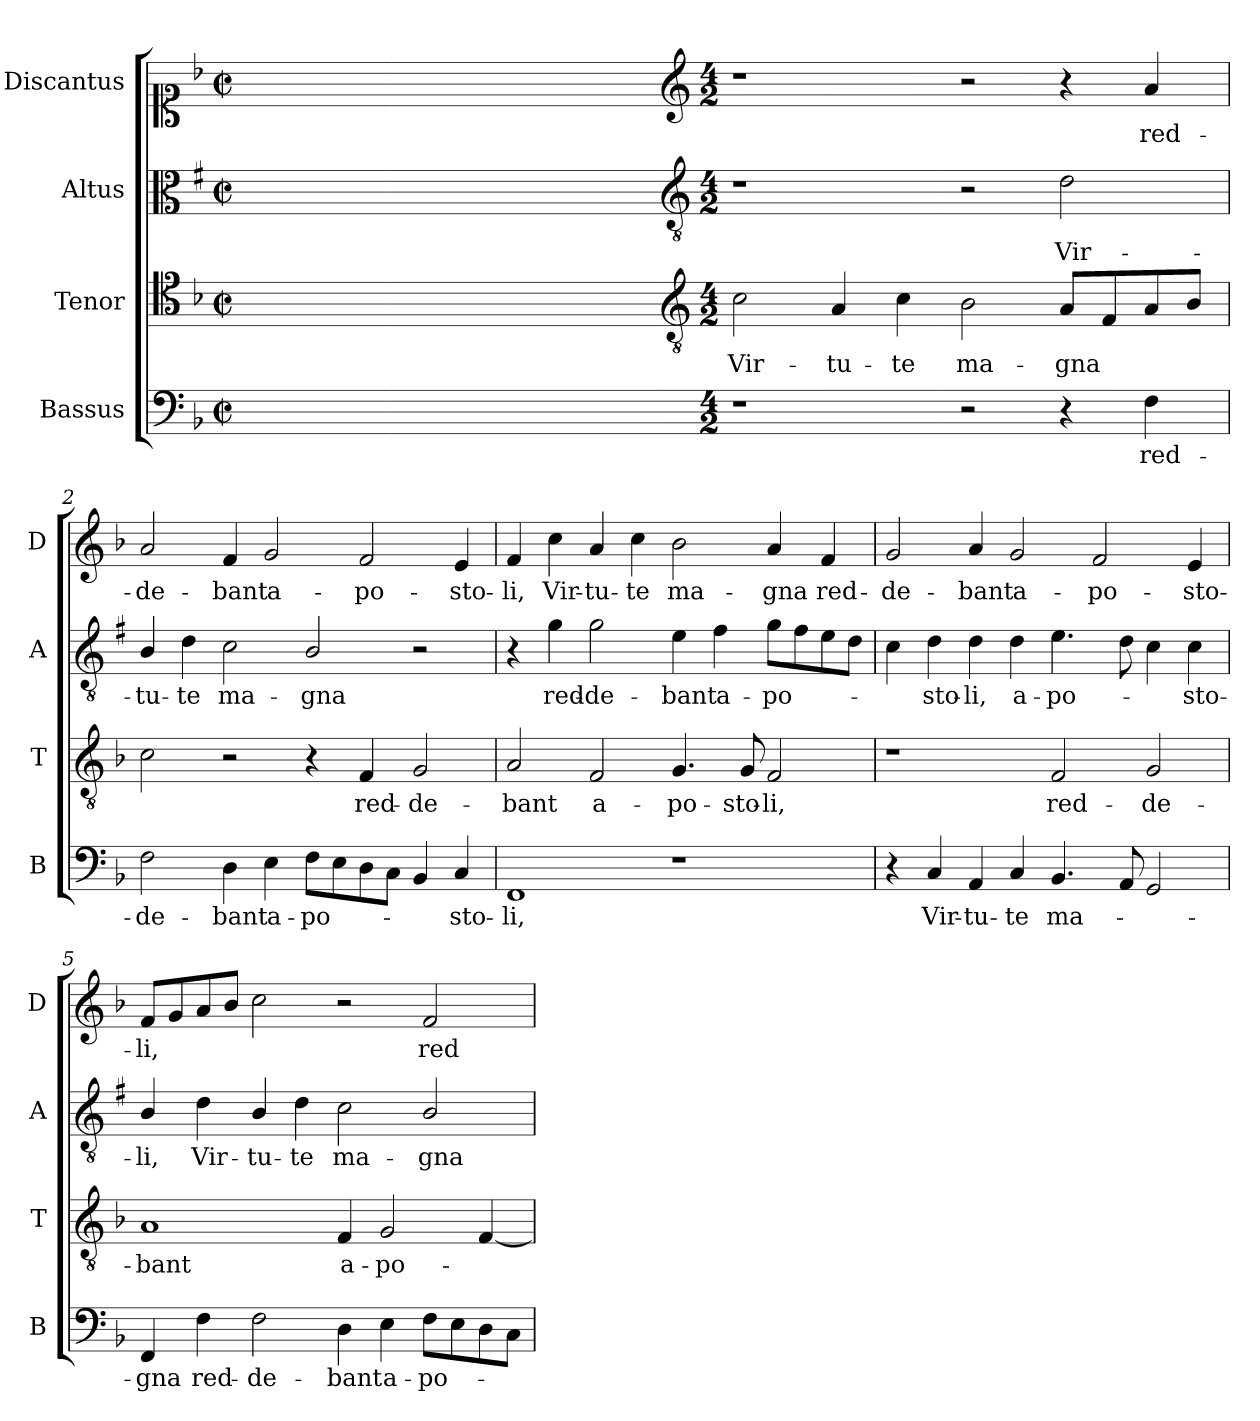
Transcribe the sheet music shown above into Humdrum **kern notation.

**kern	**text	**kern	**text	**kern	**text	**kern	**text
*part4	*part4	*part3	*part3	*part2	*part2	*part1	*part1
*staff4	*staff4	*staff3	*staff3	*staff2	*staff2	*staff1	*staff1
*I"Bassus	*	*I"Tenor	*	*I"Altus	*	*I"Discantus	*
*I'B	*	*I'T	*	*I'A	*	*I'D	*
*clefF4	*	*clefC4	*	*clefC3	*	*clefC1	*
*	*	*	*	*ITrd1c2	*	*	*
*k[b-]	*	*k[b-]	*	*k[b-]	*	*k[b-]	*
*F:	*	*F:	*	*F:	*	*F:	*
*M2/2	*	*M2/2	*	*M2/2	*	*M2/2	*
*met(c|)	*	*met(c|)	*	*met(c|)	*	*met(c|)	*
=	=	=	=	=	=	=	=
1ryy	.	1ryy	.	1ryy	.	1ryy	.
=1X-	=1X-	=1X-	=1X-	=1X-	=1X-	=1X-	=1X-
4ryy	.	4ryy	.	4ryy	.	4ryy	.
4ryy	.	4ryy	.	4ryy	.	4ryy	.
4ryy	.	4ryy	.	4ryy	.	4ryy	.
4ryy	.	4ryy	.	4ryy	.	4ryy	.
=1-	=1-	=1-	=1-	=1-	=1-	=1-	=1-
*	*	*clefGv2	*	*clefGv2	*	*clefG2	*
*M4/2	*	*M4/2	*	*M4/2	*	*M4/2	*
!	!	!	!LO:LY:b	!	!	!	!
1r	.	2c\	Vir-	1r	.	1r	.
!	!	!	!LO:LY:b	!	!	!	!
.	.	4A/	-tu-	.	.	.	.
!	!	!	!LO:LY:b	!	!	!	!
.	.	4c\	-te	.	.	.	.
!	!	!	!LO:LY:b	!	!	!	!
2r	.	2B-\	ma-	2r	.	2r	.
!	!	!	!LO:LY:b	!	!LO:LY:b	!	!
4r	.	8A/L	-gna	2c\	Vir-	4r	.
.	.	8F/	.	.	.	.	.
!	!LO:LY:b	!	!	!	!	!	!LO:LY:b
4F\	red-	8A/	.	.	.	4a/	red-
.	.	8B-/J	.	.	.	.	.
=2	=2	=2	=2	=2	=2	=2	=2
!	!LO:LY:b	!	!	!	!LO:LY:b	!	!LO:LY:b
2F\	-de-	2c\	.	4A/	-tu-	2a/	-de-
!	!	!	!	!	!LO:LY:b	!	!
.	.	.	.	4c\	-te	.	.
!	!LO:LY:b	!	!	!	!LO:LY:b	!	!LO:LY:b
4D\	-bant	2r	.	2B-\	ma-	4f/	-bant
!	!LO:LY:b	!	!	!	!	!	!LO:LY:b
4E\	a-	.	.	.	.	2g/	a-
!	!LO:LY:b	!	!	!	!LO:LY:b	!	!
8F\L	-po-	4r	.	2A/	-gna	.	.
8E\	.	.	.	.	.	.	.
!	!	!	!LO:LY:b	!	!	!	!LO:LY:b
8D\	.	4F/	red-	.	.	2f/	-po-
8C\J	.	.	.	.	.	.	.
!	!	!	!LO:LY:b	!	!	!	!
4BB-/	.	2G/	-de-	2r	.	.	.
!	!LO:LY:b	!	!	!	!	!	!LO:LY:b
4C/	-sto-	.	.	.	.	4e/	-sto-
=3	=3	=3	=3	=3	=3	=3	=3
!	!LO:LY:b	!	!LO:LY:b	!	!	!	!LO:LY:b
1FF	-li,	2A/	-bant	4r	.	4f/	-li,
!	!	!	!	!	!LO:LY:b	!	!LO:LY:b
.	.	.	.	4f\	red-	4cc\	Vir-
!	!	!	!LO:LY:b	!	!LO:LY:b	!	!LO:LY:b
.	.	2F/	a-	2f\	-de-	4a/	-tu-
!	!	!	!	!	!	!	!LO:LY:b
.	.	.	.	.	.	4cc\	-te
!	!	!	!LO:LY:b	!	!LO:LY:b	!	!LO:LY:b
1r	.	4.G/	-po-	4d\	-bant	2b-\	ma-
!	!	!	!	!	!LO:LY:b	!	!
.	.	.	.	4e\	a-	.	.
!	!	!	!LO:LY:b	!	!	!	!
.	.	8G/	-sto-	.	.	.	.
!	!	!	!LO:LY:b	!	!LO:LY:b	!	!LO:LY:b
.	.	2F/	-li,	8f\L	-po-	4a/	-gna
.	.	.	.	8e\	.	.	.
!	!	!	!	!	!	!	!LO:LY:b
.	.	.	.	8d\	.	4f/	red-
.	.	.	.	8c\J	.	.	.
!!LO:LB:g=z
=4	=4	=4	=4	=4	=4	=4	=4
!	!	!	!	!	!	!	!LO:LY:b
4r	.	1r	.	4B-\	.	2g/	-de-
!	!LO:LY:b	!	!	!	!LO:LY:b	!	!
4C/	Vir-	.	.	4c\	-sto-	.	.
!	!LO:LY:b	!	!	!	!LO:LY:b	!	!LO:LY:b
4AA/	-tu-	.	.	4c\	-li,	4a/	-bant
!	!LO:LY:b	!	!	!	!LO:LY:b	!	!LO:LY:b
4C/	-te	.	.	4c\	a-	2g/	a-
!	!LO:LY:b	!	!LO:LY:b	!	!LO:LY:b	!	!
4.BB-/	ma-	2F/	red-	4.d\	-po-	.	.
!	!	!	!	!	!	!	!LO:LY:b
.	.	.	.	.	.	2f/	-po-
8AA/	.	.	.	8c\	.	.	.
!	!	!	!LO:LY:b	!	!	!	!
2GG/	.	2G/	-de-	4B-\	.	.	.
!	!	!	!	!	!LO:LY:b	!	!LO:LY:b
.	.	.	.	4B-\	-sto-	4e/	-sto-
=5	=5	=5	=5	=5	=5	=5	=5
!	!LO:LY:b	!	!LO:LY:b	!	!LO:LY:b	!	!LO:LY:b
4FF/	-gna	1A	-bant	4A/	-li,	8f/L	-li,
.	.	.	.	.	.	8g/	.
!	!LO:LY:b	!	!	!	!LO:LY:b	!	!
4F\	red-	.	.	4c\	Vir-	8a/	.
.	.	.	.	.	.	8b-/J	.
!	!LO:LY:b	!	!	!	!LO:LY:b	!	!
2F\	-de-	.	.	4A/	-tu-	2cc\	.
!	!	!	!	!	!LO:LY:b	!	!
.	.	.	.	4c\	-te	.	.
!	!LO:LY:b	!	!LO:LY:b	!	!LO:LY:b	!	!
4D\	-bant	4F/	a-	2B-\	ma-	2r	.
!	!LO:LY:b	!	!LO:LY:b	!	!	!	!
4E\	a-	2G/	-po-	.	.	.	.
!	!LO:LY:b	!	!	!	!LO:LY:b	!	!LO:LY:b
8F\L	-po-	.	.	2A/	-gna	2f/	red-
8E\	.	.	.	.	.	.	.
8D\	.	[4F/	.	.	.	.	.
8C\J	.	.	.	.	.	.	.
=	=	=	=	=	=	=	=
*-	*-	*-	*-	*-	*-	*-	*-
